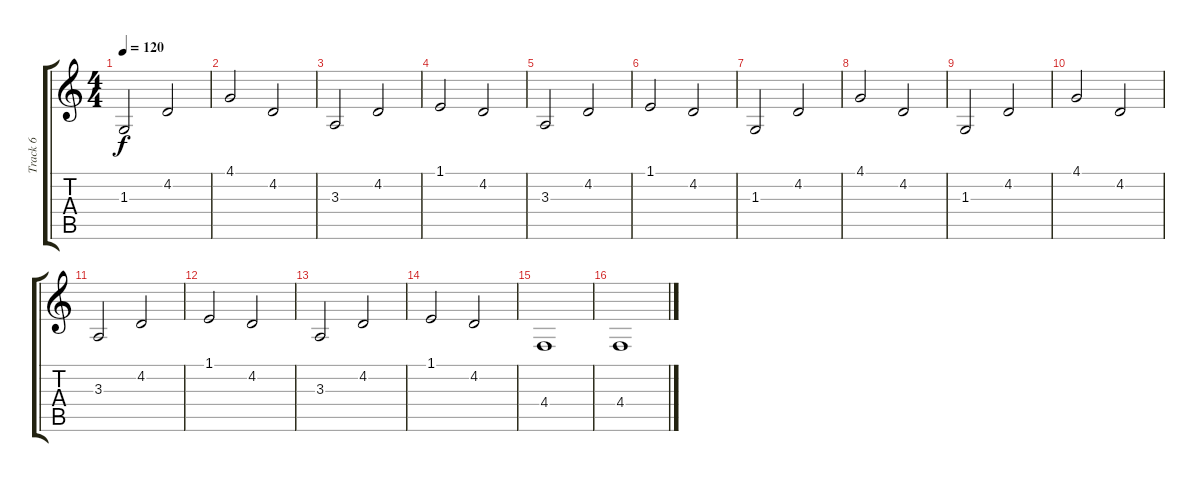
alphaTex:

\track ("Track 6" "Track 6") {instrument stringensemble1}
\staff {score tabs}
\tuning (Eb4 Bb3 Gb3 Db3 Ab2 Eb2) {hide}
\ts (4 4)
\tempo 120
\clef g2
\ks c
1.3.2{dy f} 4.2.2 |
4.1.2 4.2.2 |
3.3.2 4.2.2 |
1.1.2 4.2.2 |
3.3.2 4.2.2 |
1.1.2 4.2.2 |
1.3.2 4.2.2 |
4.1.2 4.2.2 |
1.3.2 4.2.2 |
4.1.2 4.2.2 |
3.3.2 4.2.2 |
1.1.2 4.2.2 |
3.3.2 4.2.2 |
1.1.2 4.2.2 |
4.4.1 |
4.4.1
